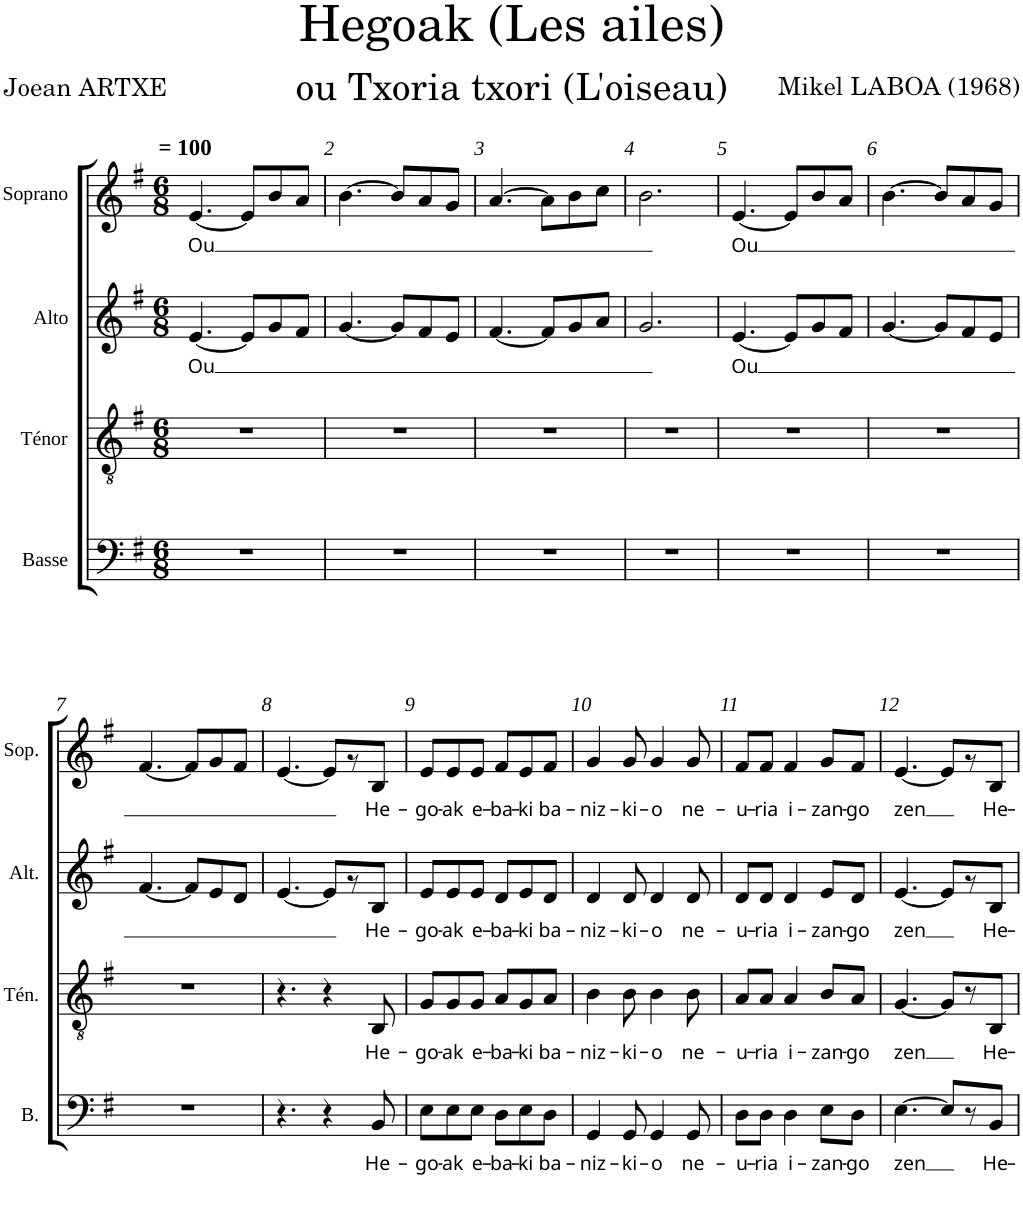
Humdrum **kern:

**kern	**text	**kern	**text	**kern	**text	**kern	**text
*part4	*part4	*part3	*part3	*part2	*part2	*part1	*part1
*staff4	*staff4	*staff3	*staff3	*staff2	*staff2	*staff1	*staff1
*I"Basse	*	*I"Ténor	*	*I"Alto	*	*I"Soprano	*
*I'B.	*	*I'Tén.	*	*I'Alt.	*	*I'Sop.	*
*clefF4	*	*clefGv2	*	*clefG2	*	*clefG2	*
*k[f#]	*	*k[f#]	*	*k[f#]	*	*k[f#]	*
*e:	*	*e:	*	*e:	*	*e:	*
*M6/8	*	*M6/8	*	*M6/8	*	*M6/8	*
=1	=1	=1	=1	=1	=1	=1	=1
!	!	!	!	!	!	!LO:TX:a:B:t== 100	!
!	!	!	!	!	!LO:LY:b	!	!LO:LY:b
2.r	.	2.r	.	[4.e/	Ou	[4.e/	Ou
.	.	.	.	8e/L]	.	8e/L]	.
.	.	.	.	8g/	.	8b/	.
.	.	.	.	8f#/J	.	8a/J	.
=2	=2	=2	=2	=2	=2	=2	=2
2.r	.	2.r	.	[4.g/	.	[4.b\	.
.	.	.	.	8g/L]	.	8b/L]	.
.	.	.	.	8f#/	.	8a/	.
.	.	.	.	8e/J	.	8g/J	.
=3	=3	=3	=3	=3	=3	=3	=3
2.r	.	2.r	.	[4.f#/	.	[4.a/	.
.	.	.	.	8f#/L]	.	8a\L]	.
.	.	.	.	8g/	.	8b\	.
.	.	.	.	8a/J	.	8cc\J	.
=4	=4	=4	=4	=4	=4	=4	=4
2.r	.	2.r	.	2.g/	.	2.b\	.
=5	=5	=5	=5	=5	=5	=5	=5
!	!	!	!	!	!LO:LY:b	!	!LO:LY:b
2.r	.	2.r	.	[4.e/	Ou	[4.e/	Ou
.	.	.	.	8e/L]	.	8e/L]	.
.	.	.	.	8g/	.	8b/	.
.	.	.	.	8f#/J	.	8a/J	.
=6	=6	=6	=6	=6	=6	=6	=6
2.r	.	2.r	.	[4.g/	.	[4.b\	.
.	.	.	.	8g/L]	.	8b/L]	.
.	.	.	.	8f#/	.	8a/	.
.	.	.	.	8e/J	.	8g/J	.
!!LO:LB:g=z
=7	=7	=7	=7	=7	=7	=7	=7
2.r	.	2.r	.	[4.f#/	.	[4.f#/	.
.	.	.	.	8f#/L]	.	8f#/L]	.
.	.	.	.	8e/	.	8g/	.
.	.	.	.	8d/J	.	8f#/J	.
=8	=8	=8	=8	=8	=8	=8	=8
4.r	.	4.r	.	[4.e/	.	[4.e/	.
4r	.	4r	.	8e/L]	.	8e/L]	.
.	.	.	.	8r	.	8r	.
!	!LO:LY:b	!	!LO:LY:b	!	!LO:LY:b	!	!LO:LY:b
8BB/	He-	8BB/	He-	8B/J	He-	8B/J	He-
=9	=9	=9	=9	=9	=9	=9	=9
!	!LO:LY:b	!	!LO:LY:b	!	!LO:LY:b	!	!LO:LY:b
8E\L	-go-	8G/L	-go-	8e/L	-go-	8e/L	-go-
!	!LO:LY:b	!	!LO:LY:b	!	!LO:LY:b	!	!LO:LY:b
8E\	-ak	8G/	-ak	8e/	-ak	8e/	-ak
!	!LO:LY:b	!	!LO:LY:b	!	!LO:LY:b	!	!LO:LY:b
8E\J	e-	8G/J	e-	8e/J	e-	8e/J	e-
!	!LO:LY:b	!	!LO:LY:b	!	!LO:LY:b	!	!LO:LY:b
8D\L	-ba-	8A/L	-ba-	8d/L	-ba-	8f#/L	-ba-
!	!LO:LY:b	!	!LO:LY:b	!	!LO:LY:b	!	!LO:LY:b
8E\	-ki	8G/	-ki	8e/	-ki	8e/	-ki
!	!LO:LY:b	!	!LO:LY:b	!	!LO:LY:b	!	!LO:LY:b
8D\J	ba-	8A/J	ba-	8d/J	ba-	8f#/J	ba-
=10	=10	=10	=10	=10	=10	=10	=10
!	!LO:LY:b	!	!LO:LY:b	!	!LO:LY:b	!	!LO:LY:b
4GG/	-niz-	4B\	-niz-	4d/	-niz-	4g/	-niz-
!	!LO:LY:b	!	!LO:LY:b	!	!LO:LY:b	!	!LO:LY:b
8GG/	-ki-	8B\	-ki-	8d/	-ki-	8g/	-ki-
!	!LO:LY:b	!	!LO:LY:b	!	!LO:LY:b	!	!LO:LY:b
4GG/	-o	4B\	-o	4d/	-o	4g/	-o
!	!LO:LY:b	!	!LO:LY:b	!	!LO:LY:b	!	!LO:LY:b
8GG/	ne-	8B\	ne-	8d/	ne-	8g/	ne-
=11	=11	=11	=11	=11	=11	=11	=11
!	!LO:LY:b	!	!LO:LY:b	!	!LO:LY:b	!	!LO:LY:b
8D\L	-u-	8A/L	-u-	8d/L	-u-	8f#/L	-u-
!	!LO:LY:b	!	!LO:LY:b	!	!LO:LY:b	!	!LO:LY:b
8D\J	-ria	8A/J	-ria	8d/J	-ria	8f#/J	-ria
!	!LO:LY:b	!	!LO:LY:b	!	!LO:LY:b	!	!LO:LY:b
4D\	i-	4A/	i-	4d/	i-	4f#/	i-
!	!LO:LY:b	!	!LO:LY:b	!	!LO:LY:b	!	!LO:LY:b
8E\L	-zan-	8B/L	-zan-	8e/L	-zan-	8g/L	-zan-
!	!LO:LY:b	!	!LO:LY:b	!	!LO:LY:b	!	!LO:LY:b
8D\J	-go	8A/J	-go	8d/J	-go	8f#/J	-go
=12	=12	=12	=12	=12	=12	=12	=12
!	!LO:LY:b	!	!LO:LY:b	!	!LO:LY:b	!	!LO:LY:b
[4.E\	zen	[4.G/	zen	[4.e/	zen	[4.e/	zen
8E/L]	.	8G/L]	.	8e/L]	.	8e/L]	.
8r	.	8r	.	8r	.	8r	.
!	!LO:LY:b	!	!LO:LY:b	!	!LO:LY:b	!	!LO:LY:b
8BB/J	He-	8BB/J	He-	8B/J	He-	8B/J	He-
=	=	=	=	=	=	=	=
*-	*-	*-	*-	*-	*-	*-	*-
